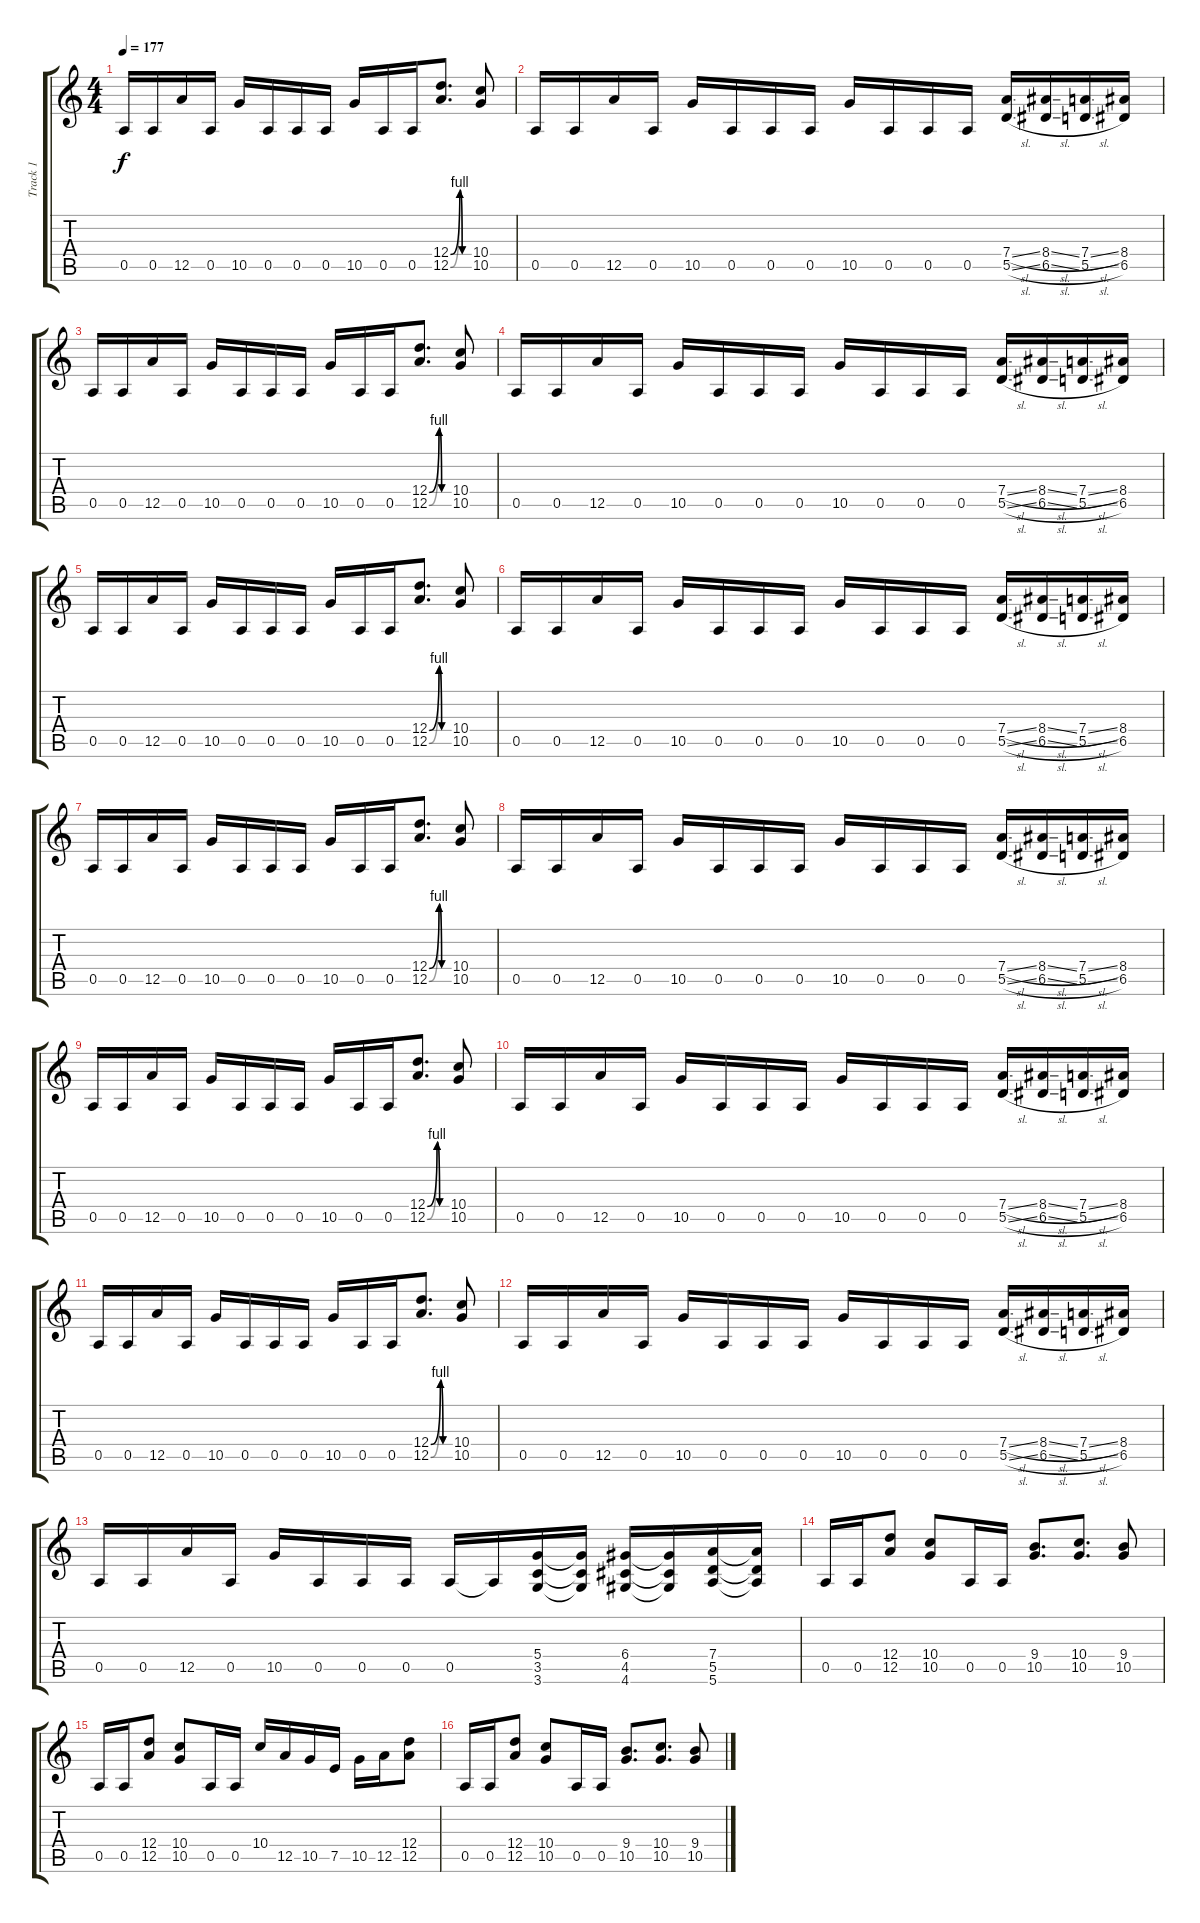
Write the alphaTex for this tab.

\track ("Track 1" "Track 1") {instrument distortionguitar}
\staff {score tabs}
\tuning (E4 B3 G3 D3 A2 E2) {hide}
\ts (4 4)
\tempo 177
\clef g2
\ks c
0.5.16{dy f} 0.5.16 12.5.16 0.5.16 10.5.16 0.5.16 0.5.16 0.5.16 10.5.16 0.5.16 0.5.16 (12.4{be (custom 0 0 30 4 38 0 45 0 60 0)} 12.5{be (custom 0 0 30 4 38 0 45 0 60 0)}).8{d} (10.4 10.5).8 |
0.5.16 0.5.16 12.5.16 0.5.16 10.5.16 0.5.16 0.5.16 0.5.16 10.5.16 0.5.16 0.5.16 0.5.16 (7.4{sl} 5.5{sl}).16 (8.4{sl} 6.5{sl}).16 (7.4{sl} 5.5{sl}).16 (8.4 6.5).16 |
0.5.16 0.5.16 12.5.16 0.5.16 10.5.16 0.5.16 0.5.16 0.5.16 10.5.16 0.5.16 0.5.16 (12.4{be (custom 0 0 30 4 38 0 45 0 60 0)} 12.5{be (custom 0 0 30 4 38 0 45 0 60 0)}).8{d} (10.4 10.5).8 |
0.5.16 0.5.16 12.5.16 0.5.16 10.5.16 0.5.16 0.5.16 0.5.16 10.5.16 0.5.16 0.5.16 0.5.16 (7.4{sl} 5.5{sl}).16 (8.4{sl} 6.5{sl}).16 (7.4{sl} 5.5{sl}).16 (8.4 6.5).16 |
0.5.16 0.5.16 12.5.16 0.5.16 10.5.16 0.5.16 0.5.16 0.5.16 10.5.16 0.5.16 0.5.16 (12.4{be (custom 0 0 30 4 38 0 45 0 60 0)} 12.5{be (custom 0 0 30 4 38 0 45 0 60 0)}).8{d} (10.4 10.5).8 |
0.5.16 0.5.16 12.5.16 0.5.16 10.5.16 0.5.16 0.5.16 0.5.16 10.5.16 0.5.16 0.5.16 0.5.16 (7.4{sl} 5.5{sl}).16 (8.4{sl} 6.5{sl}).16 (7.4{sl} 5.5{sl}).16 (8.4 6.5).16 |
0.5.16 0.5.16 12.5.16 0.5.16 10.5.16 0.5.16 0.5.16 0.5.16 10.5.16 0.5.16 0.5.16 (12.4{be (custom 0 0 30 4 38 0 45 0 60 0)} 12.5{be (custom 0 0 30 4 38 0 45 0 60 0)}).8{d} (10.4 10.5).8 |
0.5.16 0.5.16 12.5.16 0.5.16 10.5.16 0.5.16 0.5.16 0.5.16 10.5.16 0.5.16 0.5.16 0.5.16 (7.4{sl} 5.5{sl}).16 (8.4{sl} 6.5{sl}).16 (7.4{sl} 5.5{sl}).16 (8.4 6.5).16 |
0.5.16 0.5.16 12.5.16 0.5.16 10.5.16 0.5.16 0.5.16 0.5.16 10.5.16 0.5.16 0.5.16 (12.4{be (custom 0 0 30 4 38 0 45 0 60 0)} 12.5{be (custom 0 0 30 4 38 0 45 0 60 0)}).8{d} (10.4 10.5).8 |
0.5.16 0.5.16 12.5.16 0.5.16 10.5.16 0.5.16 0.5.16 0.5.16 10.5.16 0.5.16 0.5.16 0.5.16 (7.4{sl} 5.5{sl}).16 (8.4{sl} 6.5{sl}).16 (7.4{sl} 5.5{sl}).16 (8.4 6.5).16 |
0.5.16 0.5.16 12.5.16 0.5.16 10.5.16 0.5.16 0.5.16 0.5.16 10.5.16 0.5.16 0.5.16 (12.4{be (custom 0 0 30 4 38 0 45 0 60 0)} 12.5{be (custom 0 0 30 4 38 0 45 0 60 0)}).8{d} (10.4 10.5).8 |
0.5.16 0.5.16 12.5.16 0.5.16 10.5.16 0.5.16 0.5.16 0.5.16 10.5.16 0.5.16 0.5.16 0.5.16 (7.4{sl} 5.5{sl}).16 (8.4{sl} 6.5{sl}).16 (7.4{sl} 5.5{sl}).16 (8.4 6.5).16 |
0.5.16 0.5.16 12.5.16 0.5.16 10.5.16 0.5.16 0.5.16 0.5.16 0.5.16 0.5{t}.16 (5.4 3.5 3.6).16 (5.4{t} 3.5{t} 3.6{t}).16 (6.4 4.5 4.6).16 (6.4{t} 4.5{t} 4.6{t}).16 (7.4 5.5 5.6).16 (7.4{t} 5.5{t} 5.6{t}).16 |
0.5.16 0.5.16 (12.4 12.5).8 (10.4 10.5).8 0.5.16 0.5.16 (9.4 10.5).8{d} (10.4 10.5).8{d} (9.4 10.5).8 |
0.5.16 0.5.16 (12.4 12.5).8 (10.4 10.5).8 0.5.16 0.5.16 10.4.16 12.5.16 10.5.16 7.5.16 10.5.16 12.5.16 (12.4 12.5).8 |
0.5.16 0.5.16 (12.4 12.5).8 (10.4 10.5).8 0.5.16 0.5.16 (9.4 10.5).8{d} (10.4 10.5).8{d} (9.4 10.5).8
